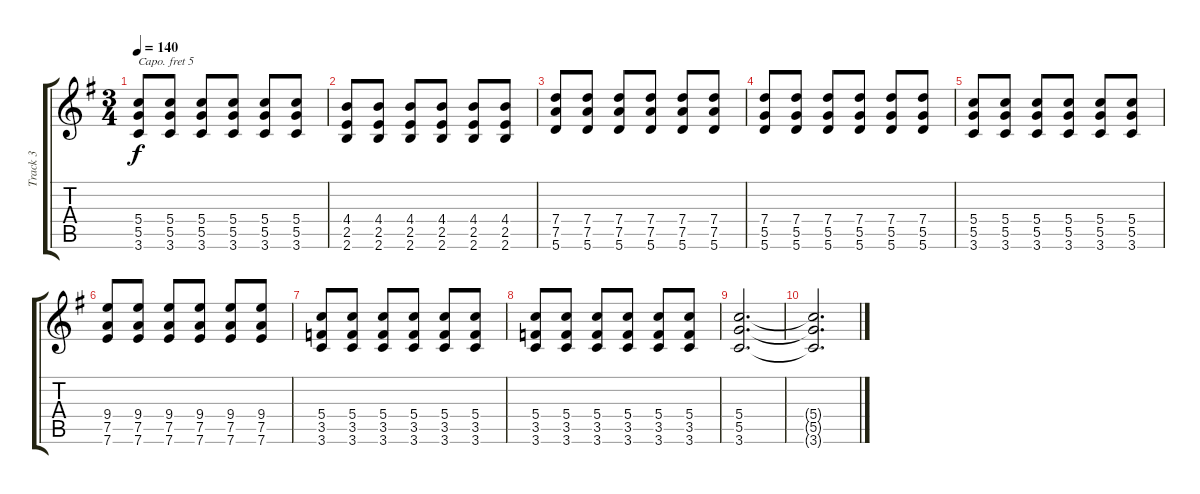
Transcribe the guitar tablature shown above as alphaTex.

\track ("Track 3" "Track 3") {instrument overdrivenguitar}
\staff {score tabs}
\capo 5
\tuning (E4 B3 G3 D3 A2 E2) {hide}
\ts (3 4)
\tempo 140
\clef g2
\ks g
(5.4 5.5 3.6).8{dy f} (5.4 5.5 3.6).8 (5.4 5.5 3.6).8 (5.4 5.5 3.6).8 (5.4 5.5 3.6).8 (5.4 5.5 3.6).8 |
(4.4 2.5 2.6).8 (4.4 2.5 2.6).8 (4.4 2.5 2.6).8 (4.4 2.5 2.6).8 (4.4 2.5 2.6).8 (4.4 2.5 2.6).8 |
(7.4 7.5 5.6).8 (7.4 7.5 5.6).8 (7.4 7.5 5.6).8 (7.4 7.5 5.6).8 (7.4 7.5 5.6).8 (7.4 7.5 5.6).8 |
(7.4 5.5 5.6).8 (7.4 5.5 5.6).8 (7.4 5.5 5.6).8 (7.4 5.5 5.6).8 (7.4 5.5 5.6).8 (7.4 5.5 5.6).8 |
(5.4 5.5 3.6).8 (5.4 5.5 3.6).8 (5.4 5.5 3.6).8 (5.4 5.5 3.6).8 (5.4 5.5 3.6).8 (5.4 5.5 3.6).8 |
(9.4 7.5 7.6).8 (9.4 7.5 7.6).8 (9.4 7.5 7.6).8 (9.4 7.5 7.6).8 (9.4 7.5 7.6).8 (9.4 7.5 7.6).8 |
(5.4 3.5 3.6).8 (5.4 3.5 3.6).8 (5.4 3.5 3.6).8 (5.4 3.5 3.6).8 (5.4 3.5 3.6).8 (5.4 3.5 3.6).8 |
(5.4 3.5 3.6).8 (5.4 3.5 3.6).8 (5.4 3.5 3.6).8 (5.4 3.5 3.6).8 (5.4 3.5 3.6).8 (5.4 3.5 3.6).8 |
(5.4 5.5 3.6).2{d} |
(5.4{t} 5.5{t} 3.6{t}).2{d}
